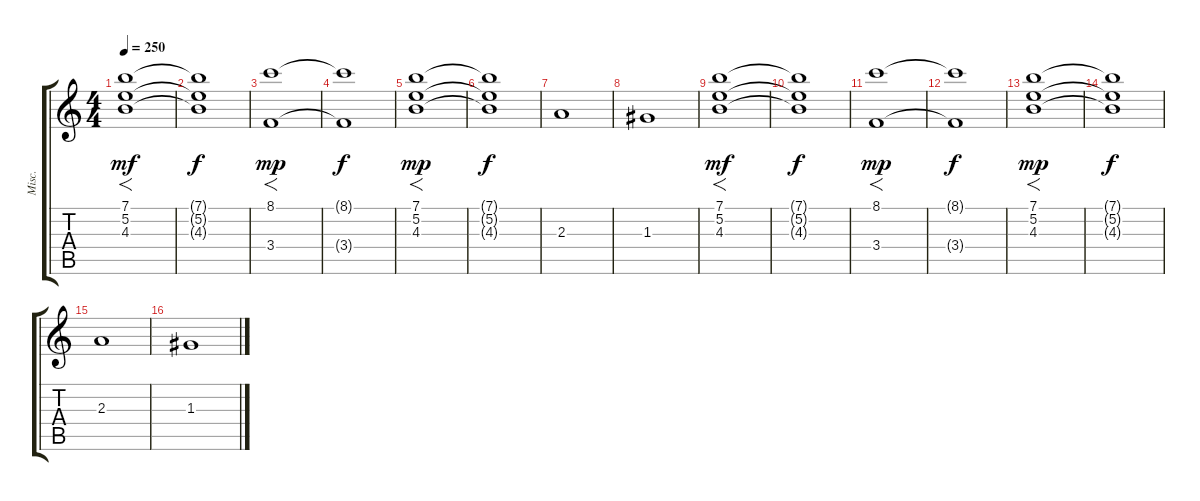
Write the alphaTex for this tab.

\track ("Misc." "Misc.") {instrument distortionguitar}
\staff {score tabs}
\tuning (E4 B3 G3 D3 A2 E2) {hide}
\ts (4 4)
\tempo 250
\clef g2
\ks c
(7.1 5.2 4.3).1{f dy mf volume 15 balance 3 instrument voiceoohs} |
(7.1{t} 5.2{t} 4.3{t}).1{dy f} |
(8.1 3.4).1{f dy mp} |
(8.1{t} 3.4{t}).1{dy f} |
(7.1 5.2 4.3).1{f dy mp} |
(7.1{t} 5.2{t} 4.3{t}).1{dy f} |
2.3.1 |
1.3.1 |
(7.1 5.2 4.3).1{f dy mf volume 15 balance 3 instrument voiceoohs} |
(7.1{t} 5.2{t} 4.3{t}).1{dy f} |
(8.1 3.4).1{f dy mp} |
(8.1{t} 3.4{t}).1{dy f} |
(7.1 5.2 4.3).1{f dy mp} |
(7.1{t} 5.2{t} 4.3{t}).1{dy f} |
2.3.1 |
1.3.1
